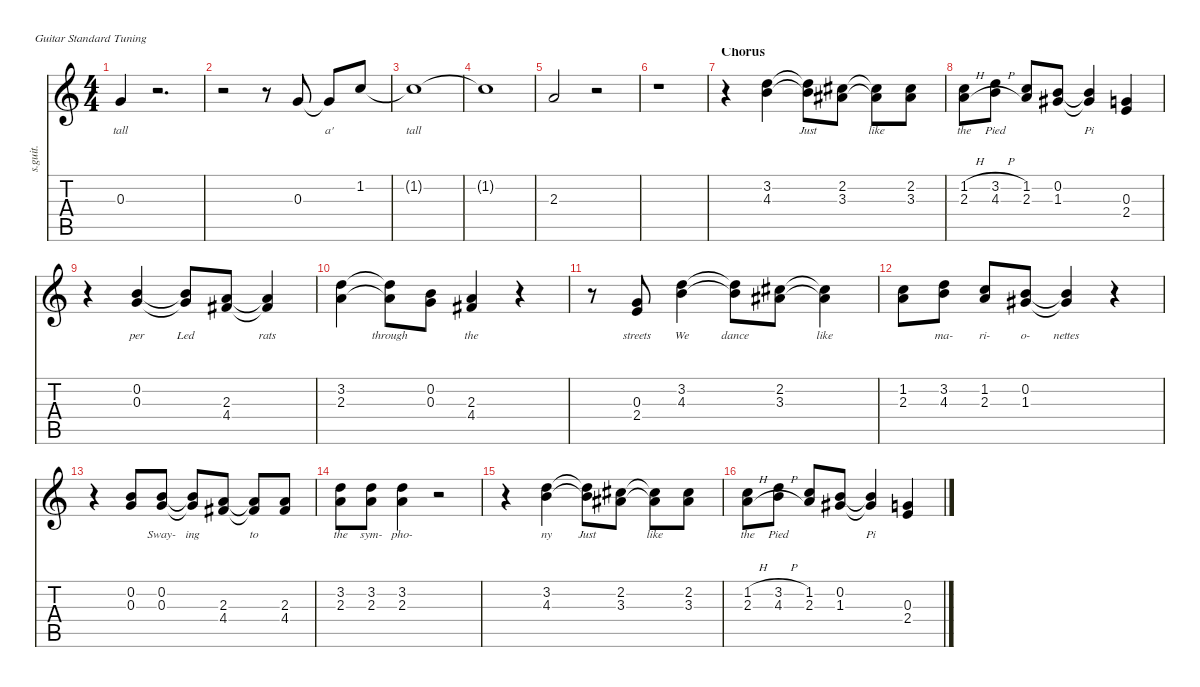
\defaultSystemsLayout 4
\hideDynamics
\bracketExtendMode nobrackets
\track ("Dave Mustaine (Vocals)" "s.guit.") {instrument baritonesax}
\staff {score tabs}
\tuning (E4 B3 G3 D3 A2 E2)
\displaytranspose 12
\ts (4 4)
\tempo (140 hide)
\clef g2
\ks c
0.3{t}.4{lyrics (0 "tall") lyrics (1 "") lyrics (2 "") lyrics (3 "") lyrics (4 "") dy f} r.2{d} |
r.2 r.8 0.3.8{lyrics (0 "") lyrics (1 "") lyrics (2 "") lyrics (3 "") lyrics (4 "")} 0.3{t}.8{lyrics (0 "a'") lyrics (1 "") lyrics (2 "") lyrics (3 "") lyrics (4 "")} 1.2.8{lyrics (0 "") lyrics (1 "") lyrics (2 "") lyrics (3 "") lyrics (4 "")} |
1.2{t}.1{lyrics (0 "tall") lyrics (1 "") lyrics (2 "") lyrics (3 "") lyrics (4 "")} |
1.2{t}.1{lyrics (0 "") lyrics (1 "") lyrics (2 "") lyrics (3 "") lyrics (4 "")} |
2.3.2{lyrics (0 "") lyrics (1 "") lyrics (2 "") lyrics (3 "") lyrics (4 "")} r.2 |
r.1 |
\section ("" "Chorus")
r.4 (3.2 4.3).4{lyrics (0 "") lyrics (1 "") lyrics (2 "") lyrics (3 "") lyrics (4 "")} (3.2{t} 4.3{t}).8{lyrics (0 "Just") lyrics (1 "") lyrics (2 "") lyrics (3 "") lyrics (4 "")} (2.2{acc #} 3.3{acc #}).8{lyrics (0 "") lyrics (1 "") lyrics (2 "") lyrics (3 "") lyrics (4 "")} (2.2{t acc #} 3.3{t acc #}).8{lyrics (0 "like") lyrics (1 "") lyrics (2 "") lyrics (3 "") lyrics (4 "")} (2.2{acc #} 3.3{acc #}).8{lyrics (0 "") lyrics (1 "") lyrics (2 "") lyrics (3 "") lyrics (4 "")} |
(1.2{h} 2.3{h}).8{lyrics (0 "the") lyrics (1 "") lyrics (2 "") lyrics (3 "") lyrics (4 "")} (3.2{h} 4.3{h}).8{lyrics (0 "Pied") lyrics (1 "") lyrics (2 "") lyrics (3 "") lyrics (4 "")} (1.2 2.3).8{lyrics (0 "") lyrics (1 "") lyrics (2 "") lyrics (3 "") lyrics (4 "")} (0.2 1.3{acc #}).8{lyrics (0 "") lyrics (1 "") lyrics (2 "") lyrics (3 "") lyrics (4 "")} (0.2{t} 1.3{t acc #}).4{lyrics (0 "Pi") lyrics (1 "") lyrics (2 "") lyrics (3 "") lyrics (4 "")} (0.3 2.4).4{lyrics (0 "") lyrics (1 "") lyrics (2 "") lyrics (3 "") lyrics (4 "")} |
r.4 (0.2 0.3).4{lyrics (0 "per") lyrics (1 "") lyrics (2 "") lyrics (3 "") lyrics (4 "")} (0.2{t} 0.3{t}).8{lyrics (0 "Led") lyrics (1 "") lyrics (2 "") lyrics (3 "") lyrics (4 "")} (2.3 4.4{acc #}).8{lyrics (0 "") lyrics (1 "") lyrics (2 "") lyrics (3 "") lyrics (4 "")} (2.3{t} 4.4{t acc #}).4{lyrics (0 "rats") lyrics (1 "") lyrics (2 "") lyrics (3 "") lyrics (4 "")} |
(3.2 2.3).4{lyrics (0 "") lyrics (1 "") lyrics (2 "") lyrics (3 "") lyrics (4 "")} (3.2{t} 2.3{t}).8{lyrics (0 "through") lyrics (1 "") lyrics (2 "") lyrics (3 "") lyrics (4 "")} (0.2 0.3).8{lyrics (0 "") lyrics (1 "") lyrics (2 "") lyrics (3 "") lyrics (4 "")} (2.3 4.4{acc #}).4{lyrics (0 "the") lyrics (1 "") lyrics (2 "") lyrics (3 "") lyrics (4 "")} r.4 |
r.8 (0.3 2.4).8{lyrics (0 "streets") lyrics (1 "") lyrics (2 "") lyrics (3 "") lyrics (4 "")} (3.2 4.3).4{lyrics (0 "We") lyrics (1 "") lyrics (2 "") lyrics (3 "") lyrics (4 "")} (3.2{t} 4.3{t}).8{lyrics (0 "dance") lyrics (1 "") lyrics (2 "") lyrics (3 "") lyrics (4 "")} (2.2{acc #} 3.3{acc #}).8{lyrics (0 "") lyrics (1 "") lyrics (2 "") lyrics (3 "") lyrics (4 "")} (2.2{t acc #} 3.3{t acc #}).4{lyrics (0 "like") lyrics (1 "") lyrics (2 "") lyrics (3 "") lyrics (4 "")} |
(1.2 2.3).8{lyrics (0 "") lyrics (1 "") lyrics (2 "") lyrics (3 "") lyrics (4 "")} (3.2 4.3).8{lyrics (0 "ma-") lyrics (1 "") lyrics (2 "") lyrics (3 "") lyrics (4 "")} (1.2 2.3).8{lyrics (0 "ri-") lyrics (1 "") lyrics (2 "") lyrics (3 "") lyrics (4 "")} (0.2 1.3{acc #}).8{lyrics (0 "o-") lyrics (1 "") lyrics (2 "") lyrics (3 "") lyrics (4 "")} (0.2{t} 1.3{t acc #}).4{lyrics (0 "nettes") lyrics (1 "") lyrics (2 "") lyrics (3 "") lyrics (4 "")} r.4 |
r.4 (0.2 0.3).8{lyrics (0 "") lyrics (1 "") lyrics (2 "") lyrics (3 "") lyrics (4 "")} (0.2 0.3).8{lyrics (0 "Sway-") lyrics (1 "") lyrics (2 "") lyrics (3 "") lyrics (4 "")} (0.2{t} 0.3{t}).8{lyrics (0 "ing") lyrics (1 "") lyrics (2 "") lyrics (3 "") lyrics (4 "")} (2.3 4.4{acc #}).8{lyrics (0 "") lyrics (1 "") lyrics (2 "") lyrics (3 "") lyrics (4 "")} (2.3{t} 4.4{t acc #}).8{lyrics (0 "to") lyrics (1 "") lyrics (2 "") lyrics (3 "") lyrics (4 "")} (2.3 4.4{acc #}).8{lyrics (0 "") lyrics (1 "") lyrics (2 "") lyrics (3 "") lyrics (4 "")} |
(3.2 2.3).8{lyrics (0 "the") lyrics (1 "") lyrics (2 "") lyrics (3 "") lyrics (4 "")} (3.2 2.3).8{lyrics (0 "sym-") lyrics (1 "") lyrics (2 "") lyrics (3 "") lyrics (4 "")} (3.2 2.3).4{lyrics (0 "pho-") lyrics (1 "") lyrics (2 "") lyrics (3 "") lyrics (4 "")} r.2 |
r.4 (3.2 4.3).4{lyrics (0 "ny") lyrics (1 "") lyrics (2 "") lyrics (3 "") lyrics (4 "")} (3.2{t} 4.3{t}).8{lyrics (0 "Just") lyrics (1 "") lyrics (2 "") lyrics (3 "") lyrics (4 "")} (2.2{acc #} 3.3{acc #}).8{lyrics (0 "") lyrics (1 "") lyrics (2 "") lyrics (3 "") lyrics (4 "")} (2.2{t acc #} 3.3{t acc #}).8{lyrics (0 "like") lyrics (1 "") lyrics (2 "") lyrics (3 "") lyrics (4 "")} (2.2{acc #} 3.3{acc #}).8{lyrics (0 "") lyrics (1 "") lyrics (2 "") lyrics (3 "") lyrics (4 "")} |
(1.2{h} 2.3{h}).8{lyrics (0 "the") lyrics (1 "") lyrics (2 "") lyrics (3 "") lyrics (4 "")} (3.2{h} 4.3{h}).8{lyrics (0 "Pied") lyrics (1 "") lyrics (2 "") lyrics (3 "") lyrics (4 "")} (1.2 2.3).8{lyrics (0 "") lyrics (1 "") lyrics (2 "") lyrics (3 "") lyrics (4 "")} (0.2 1.3{acc #}).8{lyrics (0 "") lyrics (1 "") lyrics (2 "") lyrics (3 "") lyrics (4 "")} (0.2{t} 1.3{t acc #}).4{lyrics (0 "Pi") lyrics (1 "") lyrics (2 "") lyrics (3 "") lyrics (4 "")} (0.3 2.4).4{lyrics (0 "") lyrics (1 "") lyrics (2 "") lyrics (3 "") lyrics (4 "")}
